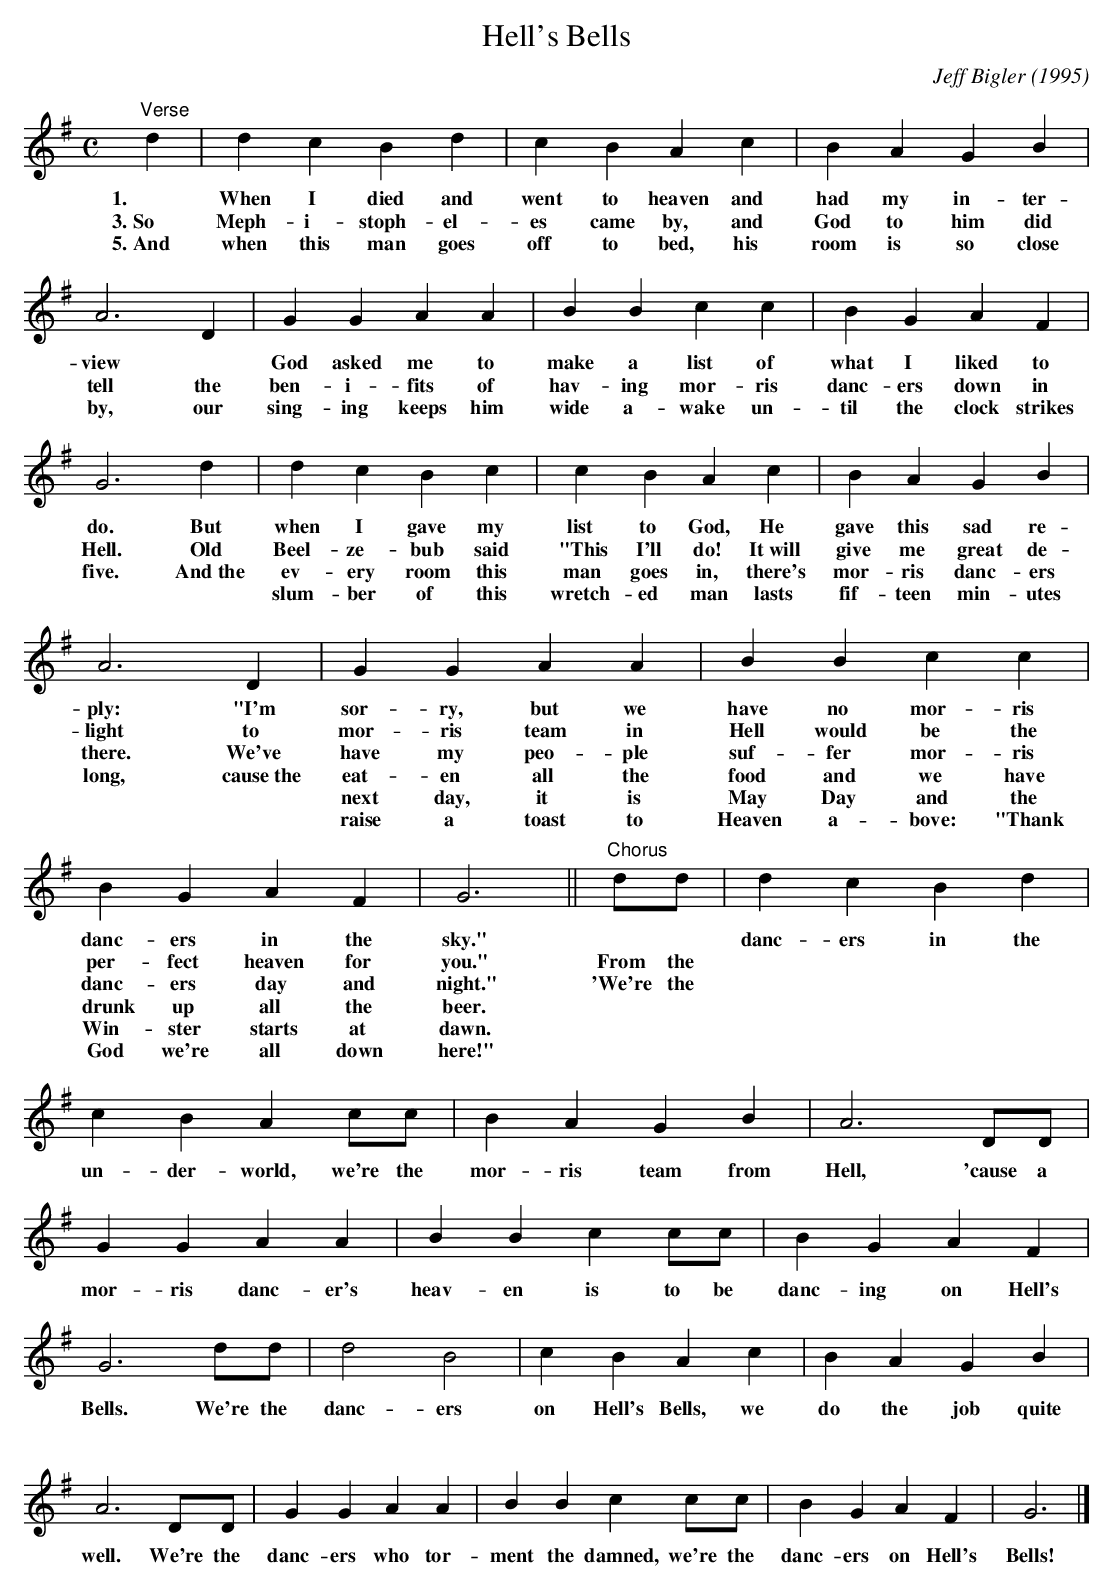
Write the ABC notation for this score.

X:1
T:Hell's Bells
C:Jeff Bigler
O:1995
M:C
L:1/4
K:G major
V:1 clef=treble
"Verse"d |dcBd | cBAc | BAGB | A3 D |\
w:1.~ When I died and went to heaven and | had my in-ter-| view * |\
w:2.~"No | danc-ers up in | heaven a-bove, no | legs a-dorned with | bells.  A |\
w:3.~So | Meph-i-stoph-el- | es came by, and | God to him did | tell the |\
w:4.~Now | when a man ar- | rives in Hell and | goes in-to the | pub, and |\
w:5.~And | when this man goes | off to bed, his | room is so close | by, our |\
w:6.~And | when we bag, the | mis-ers have to | give us all they've | got, and |\
GGAA | BBcc | BGAF | G3 d |\
w:God asked me to make a list of | what I liked to do.  But |\
w:mor-ris team would | make my peo-ple | think they were in | Hell.  But |\
w:ben-i-fits of | hav-ing mor-ris | danc-ers down in | Hell.  Old |\
w:tries to find a | qui-et place to | sit and eat some | grub(s). But |\
w:sing-ing keeps him | wide a-wake un- | til the clock strikes | five.  And~the |\
w:none of them can | take their leave 'till | we de-cide to | stop.  And |\
dcBc | cBAc | BAGB | A3 D |\
w:when I gave my | list to God, He | gave this sad re- | ply:  "I'm |\
w:wait!" said God that's~a | good i-dea, I | know just what we'll | do:  a |\
w:Beel-ze-bub said | "This I'll do!  It~will | give me great de- | light to |
w:ev-ery room this | man goes in, there's | mor-ris danc-ers | there.  We've |
w:slum-ber of this | wretch-ed man lasts | fif-teen min-utes | long, cause~the |\
w:when we've gone in- | to the pub to | have a glass of | beer, we'll |\
GGAA | BBcc | BGAF | G3 ||\
w:sor-ry, but we | have no mor-ris | danc-ers in the | sky." ||\
w:mor-ris team in | Hell would be the | per-fect heaven for | you."  ||\
w:have my peo-ple | suf-fer mor-ris | danc-ers day and | night." ||\
w:eat-en all the | food and we have | drunk up all the | beer. ||\
w:next day, it is | May Day and the | Win-ster starts at | dawn. ||\
w:raise a toast to | Heaven a-bove: "Thank | God we're all down | here!"
"Chorus"d/d/ |\
w:* * |\
w:You'll be~the |\
w:From the |\
w:'Cause we're~the |\
w:'We're the |\
w:'We're the |\
dcBd | cBA c/c/ | BAGB | A3 D/D/ |\
w:danc-ers in the | un-der-world, we're the | mor-ris team from Hell, 'cause a |\
GGAA | BBc c/c/ | BGAF | G3 d/d/ |\
w:mor-ris danc-er's | heav-en is to be | danc-ing on Hell's | Bells.  We're the |\
d2 B2 | cBAc | BAGB | A3 D/D/ |\
w:danc-ers | on Hell's Bells, we | do the job quite | well.  We're the |\
GGAA | BBc c/c/ | BGAF | G3 |]
w:danc-ers who tor- | ment the damned, we're the | danc-ers on Hell's | Bells! |]
